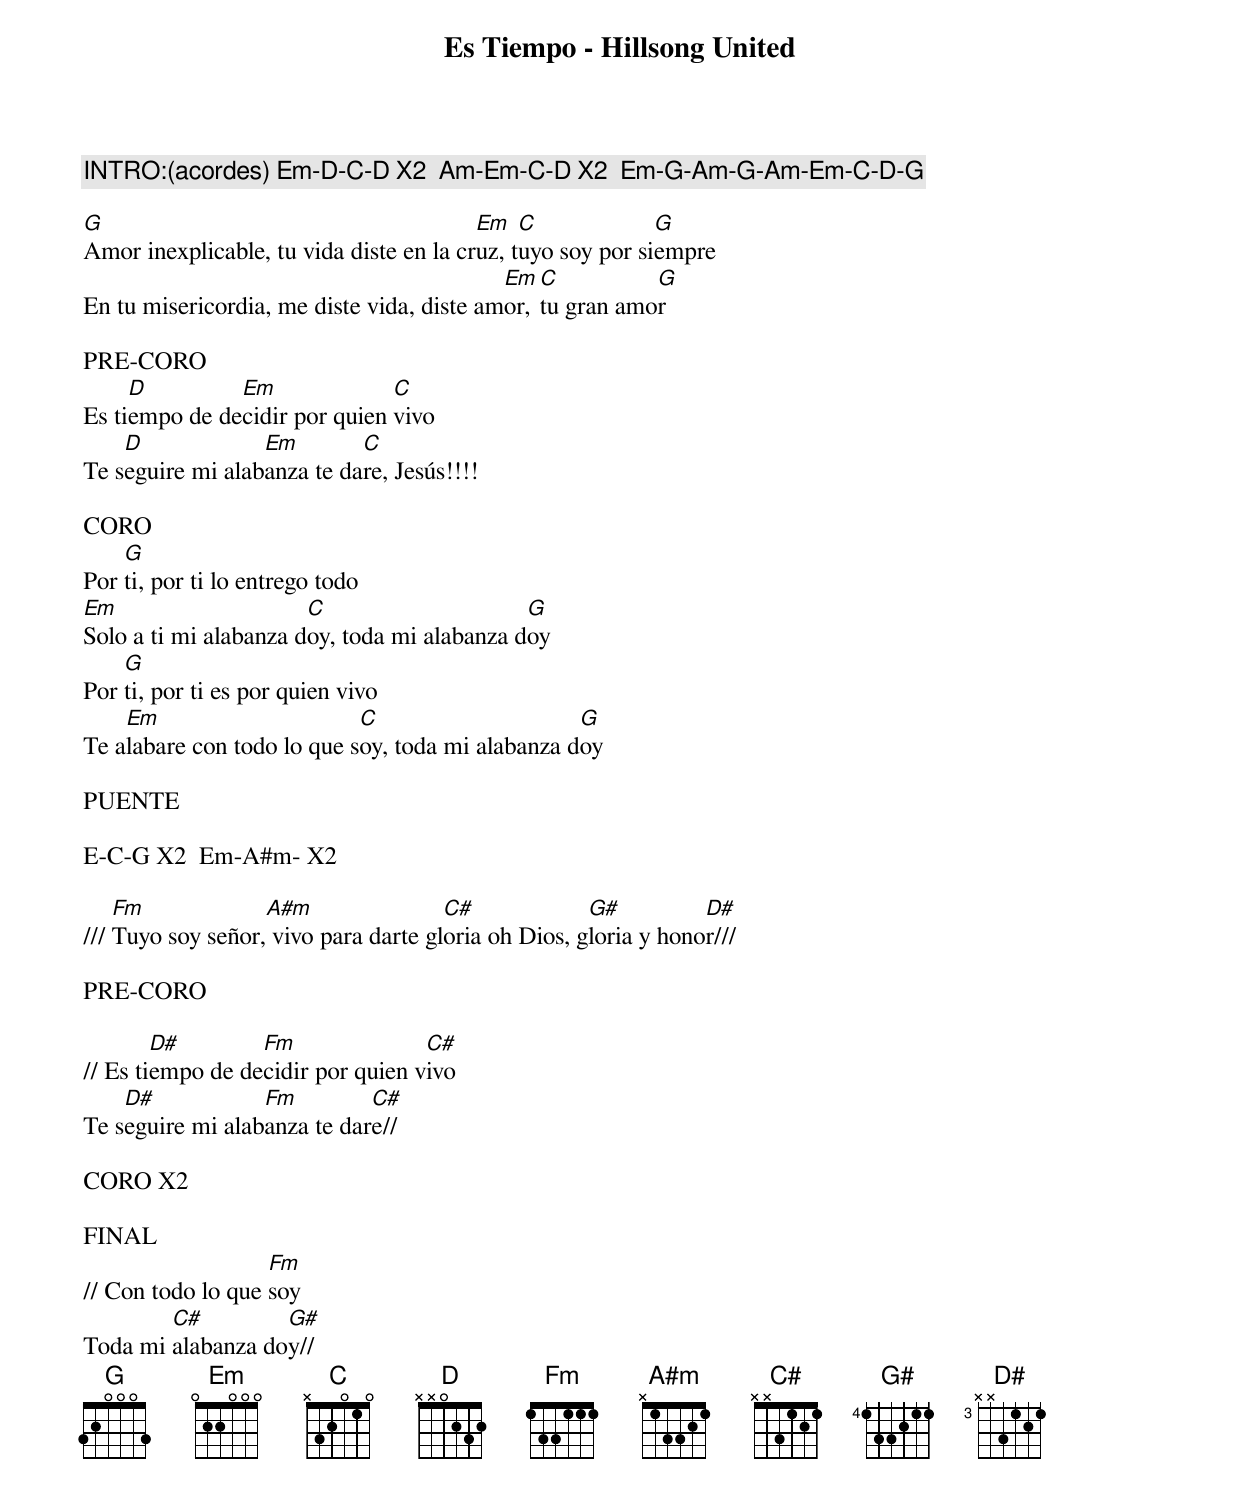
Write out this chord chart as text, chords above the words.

Es Tiempo - Hillsong United

TEMPO:147

INTRO:(acordes) Em-D-C-D X2  Am-Em-C-D X2  Em-G-Am-G-Am-Em-C-D-G

G                                        Em   C             G
Amor inexplicable, tu vida diste en la cruz, tuyo soy por siempre
                                           Em  C          G
En tu misericordia, me diste vida, diste amor, tu gran amor

PRE-CORO
     D         Em              C
Es tiempo de decidir por quien vivo
    D             Em        C
Te seguire mi alabanza te dare, Jesús!!!!

CORO
    G
Por ti, por ti lo entrego todo
Em                     C                     G
Solo a ti mi alabanza doy, toda mi alabanza doy
    G
Por ti, por ti es por quien vivo
    Em                      C                     G
Te alabare con todo lo que soy, toda mi alabanza doy

PUENTE

E-C-G X2  Em-A#m- X2

    Fm             A#m                C#             G#          D#
/// Tuyo soy señor, vivo para darte gloria oh Dios, gloria y honor///

PRE-CORO

        D#        Fm               C#
// Es tiempo de decidir por quien vivo
    D#            Fm         C#
Te seguire mi alabanza te dare//

CORO X2

FINAL
                   Fm
// Con todo lo que soy
        C#         G#
Toda mi alabanza doy//
